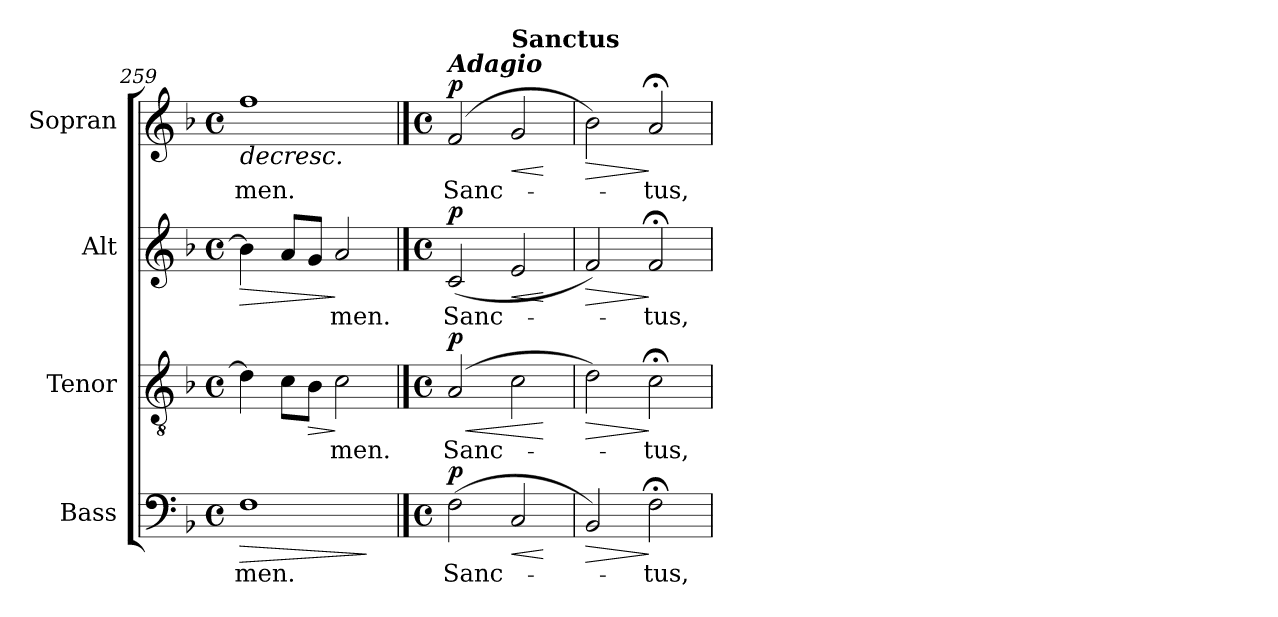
**kern	**text	**dynam	**kern	**text	**dynam	**kern	**text	**dynam	**kern	**text	**dynam
*part4	*part4	*part4	*part3	*part3	*part3	*part2	*part2	*part2	*part1	*part1	*part1
*staff4	*staff4	*staff4	*staff3	*staff3	*staff3	*staff2	*staff2	*staff2	*staff1	*staff1	*staff1
*I"Bass	*	*	*I"Tenor	*	*	*I"Alt	*	*	*I"Sopran	*	*
*I'B.	*	*	*I'T.	*	*	*I'A.	*	*	*I'S.	*	*
*clefF4	*	*	*clefGv2	*	*	*clefG2	*	*	*clefG2	*	*
*k[b-]	*	*	*k[b-]	*	*	*k[b-]	*	*	*k[b-]	*	*
*F:	*	*	*F:	*	*	*F:	*	*	*F:	*	*
*M4/4	*	*	*M4/4	*	*	*M4/4	*	*	*M4/4	*	*
*met(c)	*	*	*met(c)	*	*	*met(c)	*	*	*met(c)	*	*
=259	=259	=259	=259	=259	=259	=259	=259	=259	=259	=259	=259
!	!LO:LY:b	!LO:HP:b	!	!	!	!	!	!LO:HP:b	!	!LO:LY:b	!LO:HP:b
1F	-men.	>	4d\]	.	.	4b-\]	.	>	1ff	-men.	>
.	.	.	8c\L	.	.	8a/L	.	.	.	.	.
!	!	!	!	!	!LO:HP:b	!	!	!	!	!	!
.	.	.	8B-\J	.	>	8g/J	.	.	.	.	.
!	!	!	!	!LO:LY:b	!	!	!LO:LY:b	!	!	!	!
.	.	.	2c\	-men.	]	2a/	-men.	]	.	.	.
.	.	]	.	.	.	.	.	.	.	.	.
!!LO:PB:g=z
==260	==260	==260	==260	==260	==260	==260	==260	==260	==260	==260	==260
*M4/4	*	*	*M4/4	*	*	*M4/4	*	*	*M4/4	*	*
*met(c)	*	*	*met(c)	*	*	*met(c)	*	*	*met(c)	*	*
!	!	!	!	!	!	!	!	!	!LO:TX:a:Bi:t=Adagio	!	!
!	!LO:LY:b	!LO:DY:a	!	!LO:LY:b	!LO:HP:b	!	!LO:LY:b	!	!	!LO:LY:b	!
!	!	!	!	!	!LO:DY:n=1:a	!	!	!LO:DY:a	!	!	!LO:DY:a
(>2F\	Sanc-	p	(2A/	Sanc-	< p	(<2c/	Sanc-	p	(2f/	Sanc-	p
!	!	!	!	!	!	!	!	!	!LO:TX:a:B:t=Sanctus	!	!
!	!	!LO:HP:b	!	!	!	!	!	!LO:HP:b	!	!	!LO:HP:n=1:b
2C/	.	<	2c\	.	.	2e/	.	<	2g/	.	] <
.	.	[	.	.	[	.	.	[	.	.	[
=261	=261	=261	=261	=261	=261	=261	=261	=261	=261	=261	=261
!	!	!LO:HP:b	!	!	!LO:HP:b	!	!	!LO:HP:b	!	!	!LO:HP:b
2BB-/)	.	>	2d\)	.	>	2f/)	.	>	2b-\)	.	>
!	!LO:LY:b	!	!	!LO:LY:b	!	!	!LO:LY:b	!	!	!LO:LY:b	!
2F;<\	-tus,	]	2c;<\	-tus,	]	2f;</	-tus,	]	2a;</	-tus,	]
=	=	=	=	=	=	=	=	=	=	=	=
*-	*-	*-	*-	*-	*-	*-	*-	*-	*-	*-	*-
